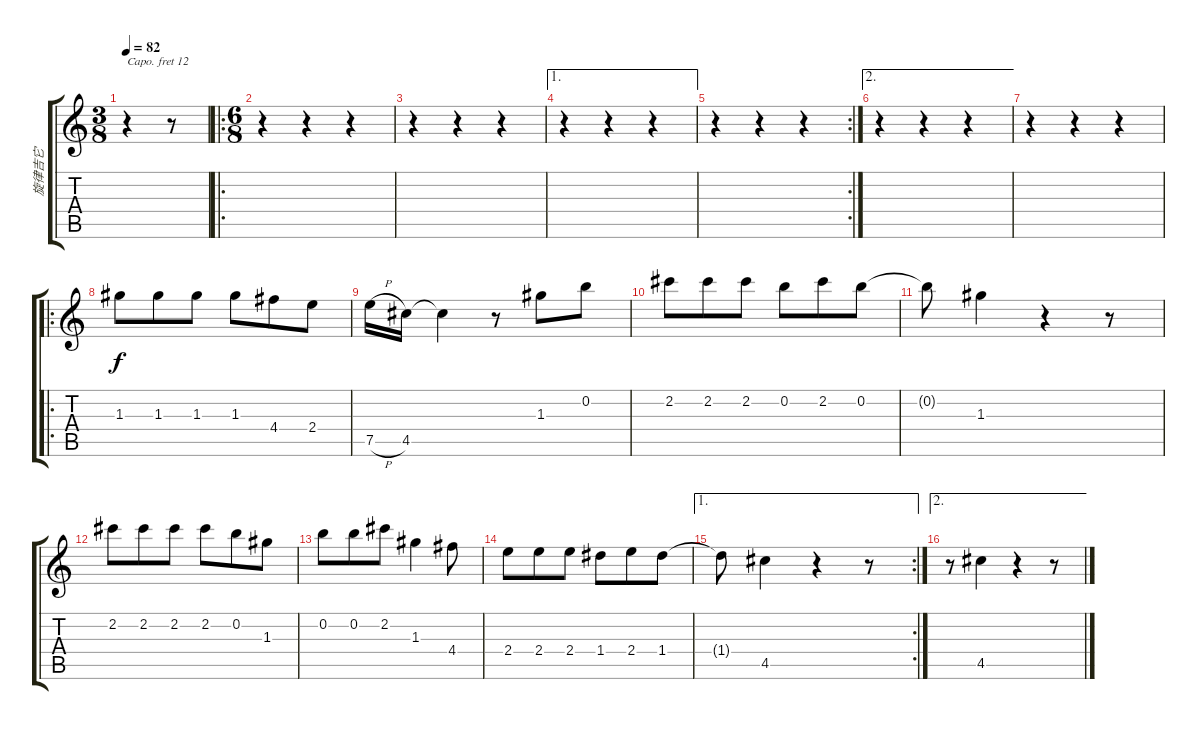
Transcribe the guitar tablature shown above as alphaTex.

\track ("旋律吉它" "旋律吉它") {instrument acousticguitarnylon}
\staff {score tabs}
\capo 12
\tuning (E4 B3 G3 D3 A2 E2) {hide}
\ts (3 8)
\tempo 82
\clef g2
\ks c
r.4{dy f instrument acousticguitarnylon} r.8 |
\ro
\ts (6 8)
r.4 r.4 r.4 |
r.4 r.4 r.4 |
\ae 1
r.4 r.4 r.4 |
\rc 2
r.4 r.4 r.4 |
\ae 2
r.4 r.4 r.4 |
r.4 r.4 r.4 |
\ro
1.3.8 1.3.8 1.3.8 1.3.8 4.4.8 2.4.8 |
7.5{h}.16 4.5.16 4.5{t}.4 r.8 1.3.8 0.2.8 |
2.2.8 2.2.8 2.2.8 0.2.8 2.2.8 0.2.8 |
0.2{t}.8 1.3.4 r.4 r.8 |
2.2.8 2.2.8 2.2.8 2.2.8 0.2.8 1.3.8 |
0.2.8 0.2.8 2.2.8 1.3.4 4.4.8 |
2.4.8 2.4.8 2.4.8 1.4.8 2.4.8 1.4.8 |
\ae 1
\rc 2
1.4{t}.8 4.5.4 r.4 r.8 |
\ae 2
r.8 4.5.4 r.4 r.8
